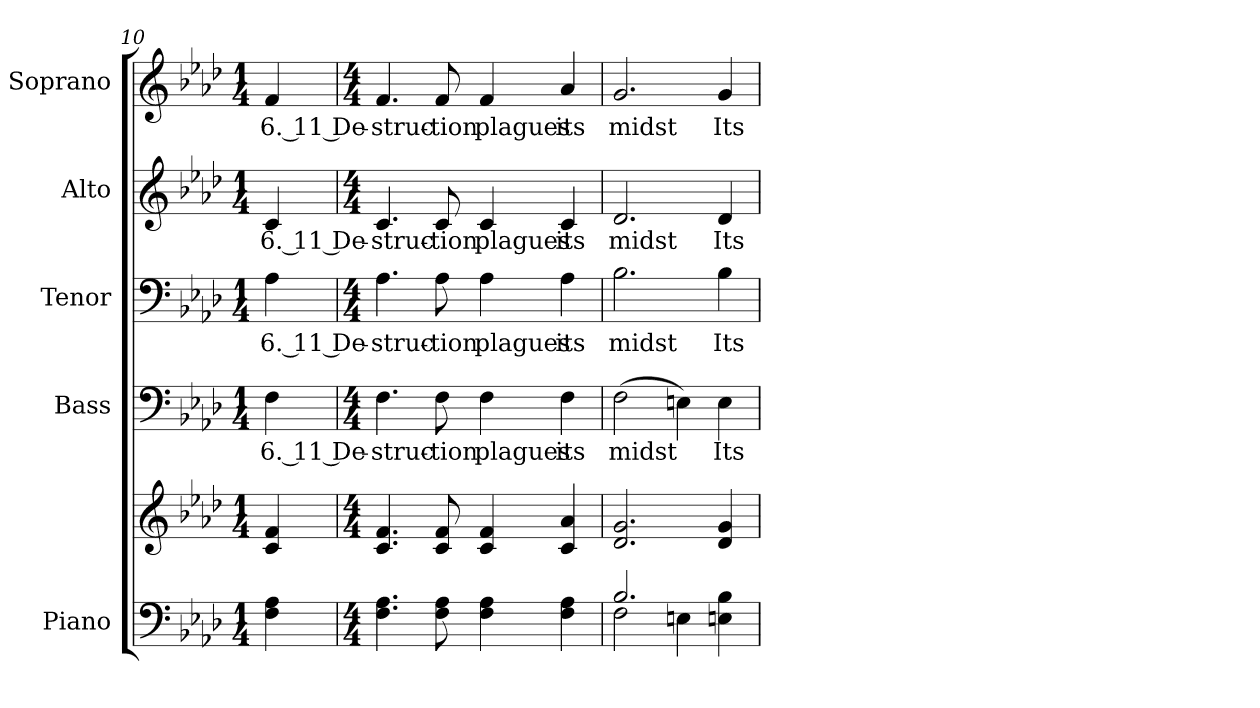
**kern	**kern	**kern	**text	**kern	**text	**kern	**text	**kern	**text
*part5	*part5	*part4	*part4	*part3	*part3	*part2	*part2	*part1	*part1
*staff6	*staff5	*staff4	*staff4	*staff3	*staff3	*staff2	*staff2	*staff1	*staff1
*I"Piano	*	*I"Bass	*	*I"Tenor	*	*I"Alto	*	*I"Soprano	*
*I'Pno.	*	*I'B.	*	*I'T.	*	*I'A.	*	*I'S.	*
*clefF4	*clefG2	*clefF4	*	*clefF4	*	*clefG2	*	*clefG2	*
*k[b-e-a-d-]	*k[b-e-a-d-]	*k[b-e-a-d-]	*	*k[b-e-a-d-]	*	*k[b-e-a-d-]	*	*k[b-e-a-d-]	*
*A-:	*A-:	*A-:	*	*A-:	*	*A-:	*	*A-:	*
*M1/4	*M1/4	*M1/4	*	*M1/4	*	*M1/4	*	*M1/4	*
=10	=10	=10	=10	=10	=10	=10	=10	=10	=10
!	!	!	!LO:LY:b:color=#000000	!	!	!	!	!	!
!	!	!	!	!	!LO:LY:b:color=#000000	!	!	!	!
!	!	!	!	!	!	!	!LO:LY:b:color=#000000	!	!
!	!	!	!	!	!	!	!	!	!LO:LY:b:color=#000000
4Fi\ 4A-i	4ci/ 4fi	4Fi\	6. 11 De-	4A-i\	6. 11 De-	4ci/	6. 11 De-	4fi/	6. 11 De-
!!LO:PB:g=z
=11	=11	=11	=11	=11	=11	=11	=11	=11	=11
*M4/4	*M4/4	*M4/4	*	*M4/4	*	*M4/4	*	*M4/4	*
!	!	!	!LO:LY:b:color=#000000	!	!	!	!	!	!
!	!	!	!	!	!LO:LY:b:color=#000000	!	!	!	!
!	!	!	!	!	!	!	!LO:LY:b:color=#000000	!	!
!	!	!	!	!	!	!	!	!	!LO:LY:b:color=#000000
4.Fi\ 4.A-i	4.ci/ 4.fi	4.Fi\	-struc-	4.A-i\	-struc-	4.ci/	-struc-	4.fi/	-struc-
!	!	!	!LO:LY:b:color=#000000	!	!	!	!	!	!
!	!	!	!	!	!LO:LY:b:color=#000000	!	!	!	!
!	!	!	!	!	!	!	!LO:LY:b:color=#000000	!	!
!	!	!	!	!	!	!	!	!	!LO:LY:b:color=#000000
8Fi\ 8A-i	8ci/ 8fi	8Fi\	-tion	8A-i\	-tion	8ci/	-tion	8fi/	-tion
!	!	!	!LO:LY:b:color=#000000	!	!	!	!	!	!
!	!	!	!	!	!LO:LY:b:color=#000000	!	!	!	!
!	!	!	!	!	!	!	!LO:LY:b:color=#000000	!	!
!	!	!	!	!	!	!	!	!	!LO:LY:b:color=#000000
4Fi\ 4A-i	4ci/ 4fi	4Fi\	plagues	4A-i\	plagues	4ci/	plagues	4fi/	plagues
!	!	!	!LO:LY:b:color=#000000	!	!	!	!	!	!
!	!	!	!	!	!LO:LY:b:color=#000000	!	!	!	!
!	!	!	!	!	!	!	!LO:LY:b:color=#000000	!	!
!	!	!	!	!	!	!	!	!	!LO:LY:b:color=#000000
4Fi\ 4A-i	4ci/ 4a-i	4Fi\	its	4A-i\	its	4ci/	its	4a-i/	its
=12	=12	=12	=12	=12	=12	=12	=12	=12	=12
*^	*	*	*	*	*	*	*	*	*
!	!	!	!	!LO:LY:b:color=#000000	!	!	!	!	!	!
!	!	!	!	!	!	!LO:LY:b:color=#000000	!	!	!	!
!	!	!	!	!	!	!	!	!LO:LY:b:color=#000000	!	!
!	!	!	!	!	!	!	!	!	!	!LO:LY:b:color=#000000
2.B-i/	2Fi\	2.d-i/ 2.gi	(2Fi\	midst	2.B-i\	midst	2.d-i/	midst	2.gi/	midst
.	4Eni\	.	4Eni\)	.	.	.	.	.	.	.
!	!	!	!	!LO:LY:b:color=#000000	!	!	!	!	!	!
!	!	!	!	!	!	!LO:LY:b:color=#000000	!	!	!	!
!	!	!	!	!	!	!	!	!LO:LY:b:color=#000000	!	!
!	!	!	!	!	!	!	!	!	!	!LO:LY:b:color=#000000
4Eni\ 4B-i	4ryy	4d-i/ 4gi	4Ei\	Its	4B-i\	Its	4d-i/	Its	4gi/	Its
*v	*v	*	*	*	*	*	*	*	*	*
=	=	=	=	=	=	=	=	=	=
*-	*-	*-	*-	*-	*-	*-	*-	*-	*-
